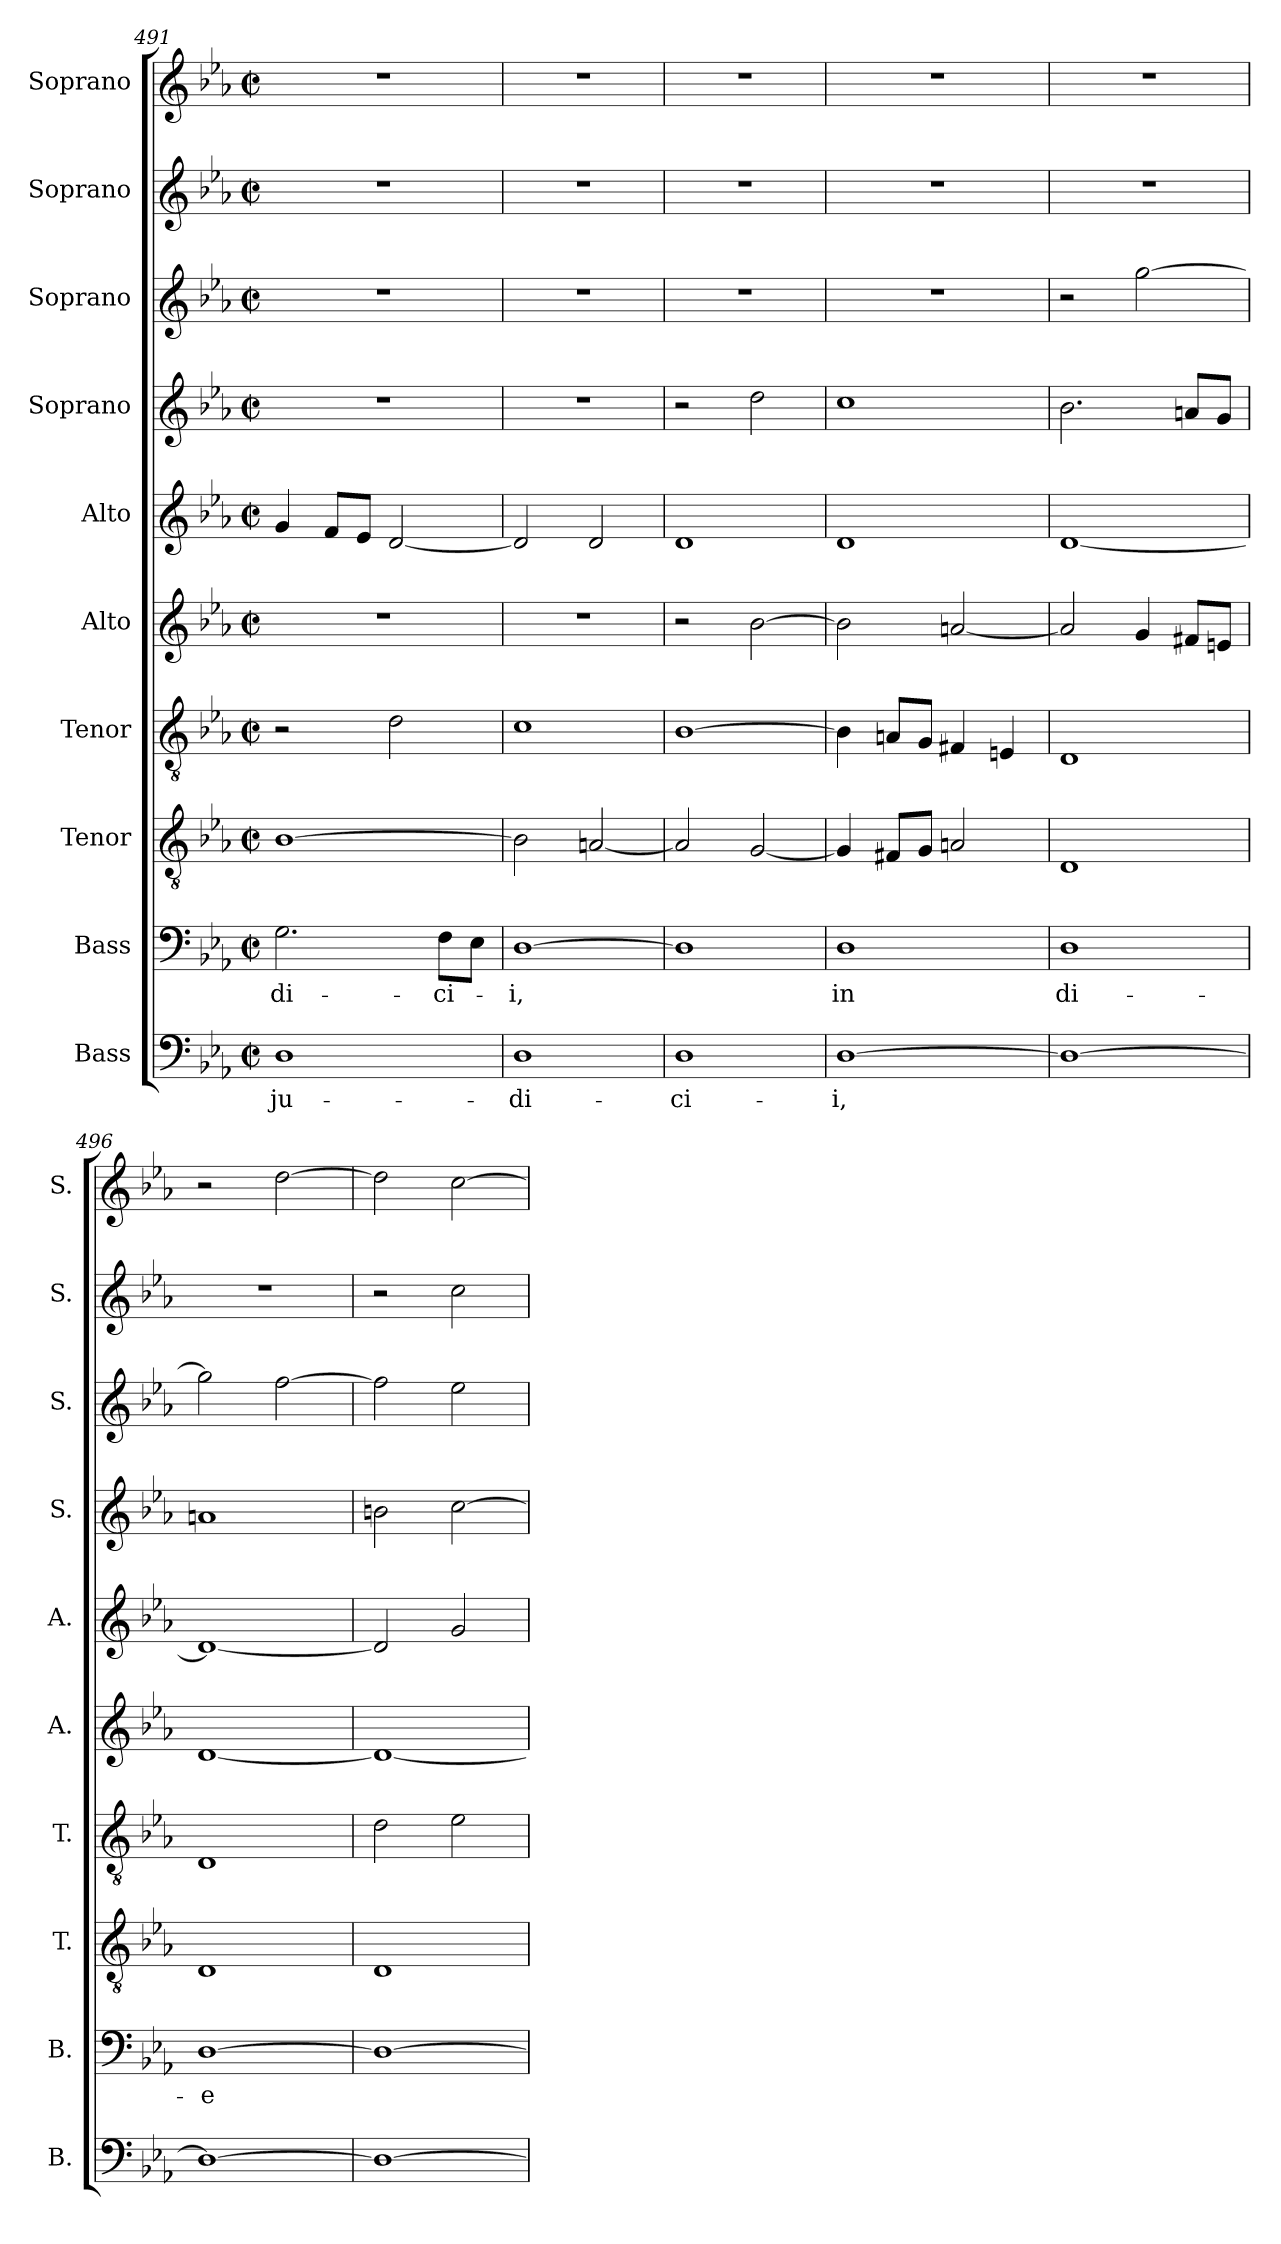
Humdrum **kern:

**kern	**text	**kern	**text	**kern	**kern	**kern	**kern	**kern	**kern	**kern	**kern
*part10	*part10	*part9	*part9	*part8	*part7	*part6	*part5	*part4	*part3	*part2	*part1
*staff10	*staff10	*staff9	*staff9	*staff8	*staff7	*staff6	*staff5	*staff4	*staff3	*staff2	*staff1
*I"Bass	*	*I"Bass	*	*I"Tenor	*I"Tenor	*I"Alto	*I"Alto	*I"Soprano	*I"Soprano	*I"Soprano	*I"Soprano
*I'B.	*	*I'B.	*	*I'T.	*I'T.	*I'A.	*I'A.	*I'S.	*I'S.	*I'S.	*I'S.
*clefF4	*	*clefF4	*	*clefGv2	*clefGv2	*clefG2	*clefG2	*clefG2	*clefG2	*clefG2	*clefG2
*k[b-e-a-]	*	*k[b-e-a-]	*	*k[b-e-a-]	*k[b-e-a-]	*k[b-e-a-]	*k[b-e-a-]	*k[b-e-a-]	*k[b-e-a-]	*k[b-e-a-]	*k[b-e-a-]
*M4/4	*	*M4/4	*	*M4/4	*M4/4	*M4/4	*M4/4	*M4/4	*M4/4	*M4/4	*M4/4
*met(c|)	*	*met(c|)	*	*met(c|)	*met(c|)	*met(c|)	*met(c|)	*met(c|)	*met(c|)	*met(c|)	*met(c|)
=491	=491	=491	=491	=491	=491	=491	=491	=491	=491	=491	=491
1D	ju-	2.G\	-di-	[1B-	2r	1r	4g/	1r	1r	1r	1r
.	.	.	.	.	.	.	8f/L	.	.	.	.
.	.	.	.	.	.	.	8e-/J	.	.	.	.
.	.	.	.	.	2d\	.	[2d/	.	.	.	.
.	.	8F\L	-ci-	.	.	.	.	.	.	.	.
.	.	8E-\J	.	.	.	.	.	.	.	.	.
=492	=492	=492	=492	=492	=492	=492	=492	=492	=492	=492	=492
1D	-di-	[1D	-i,	2B-\]	1c	1r	2d/]	1r	1r	1r	1r
.	.	.	.	[2An/	.	.	2d/	.	.	.	.
!!LO:PB:g=z
=493	=493	=493	=493	=493	=493	=493	=493	=493	=493	=493	=493
1D	-ci-	1D]	.	2A/]	[1B-	2r	1d	2r	1r	1r	1r
.	.	.	.	[2G/	.	[2b-\	.	2dd\	.	.	.
=494	=494	=494	=494	=494	=494	=494	=494	=494	=494	=494	=494
[1D	-i,	1D	in	4G/]	4B-\]	2b-\]	1d	1cc	1r	1r	1r
.	.	.	.	8F#X/L	8An/L	.	.	.	.	.	.
.	.	.	.	8G/J	8G/J	.	.	.	.	.	.
.	.	.	.	2An/	4F#X/	[2an/	.	.	.	.	.
.	.	.	.	.	4En/	.	.	.	.	.	.
=495	=495	=495	=495	=495	=495	=495	=495	=495	=495	=495	=495
1D_	.	1D	di-	1D	1D	2a/]	[1d	2.b-\	2r	1r	1r
.	.	.	.	.	.	4g/	.	.	[2gg\	.	.
.	.	.	.	.	.	8f#X/L	.	8an/L	.	.	.
.	.	.	.	.	.	8en/J	.	8g/J	.	.	.
=496	=496	=496	=496	=496	=496	=496	=496	=496	=496	=496	=496
1D_	.	[1D	-e	1D	1D	[1d	1d_	1an	2gg\]	1r	2r
.	.	.	.	.	.	.	.	.	[2ff\	.	[2dd\
=497	=497	=497	=497	=497	=497	=497	=497	=497	=497	=497	=497
1D_	.	1D_	.	1D	2d\	1d_	2d/]	2bn\	2ff\]	2r	2dd\]
.	.	.	.	.	2e-\	.	2g/	[2cc\	2ee-\	2cc\	[2cc\
=	=	=	=	=	=	=	=	=	=	=	=
*-	*-	*-	*-	*-	*-	*-	*-	*-	*-	*-	*-
